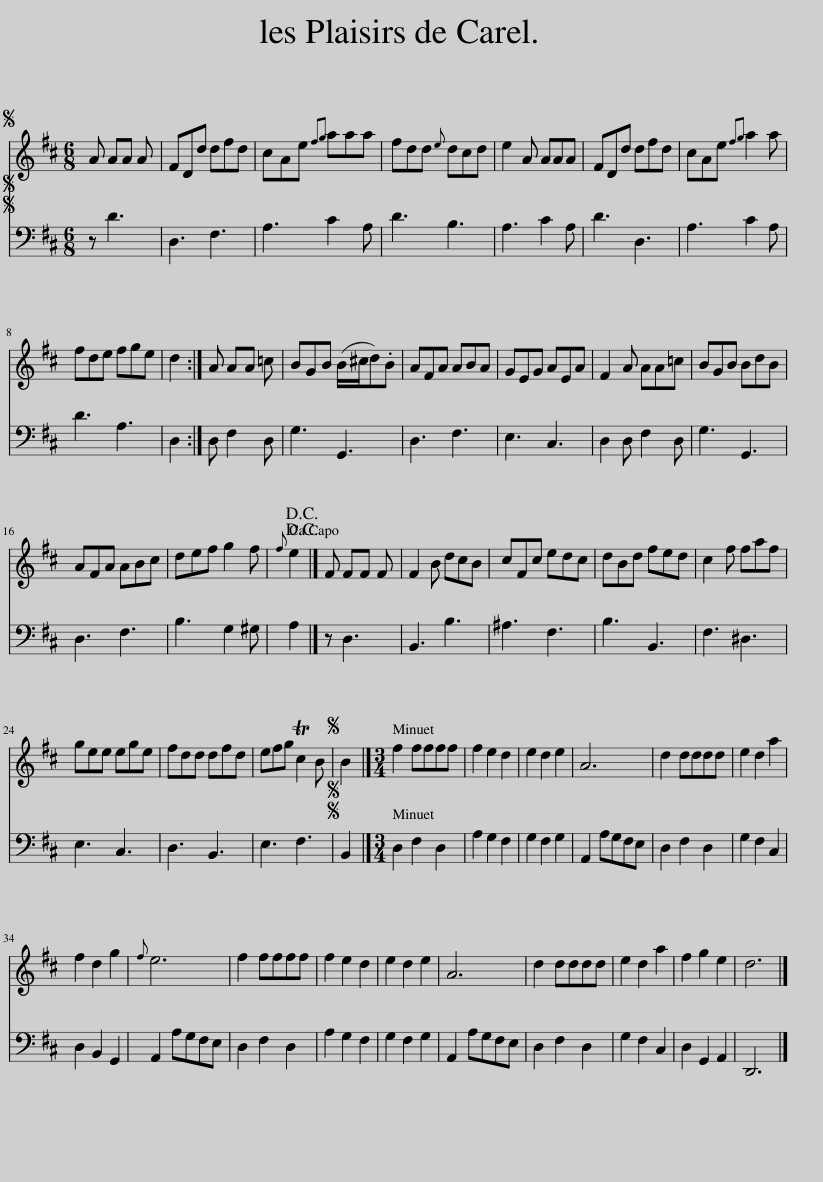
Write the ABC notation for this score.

X:1
%%score 1 2
L:1/8
M:6/8
I:linebreak $
K:D
V:1 treble
V:2 bass
V:1
S A AA A | FDd dfd | cAe{fg} aaa | fdd{e} dcd | e2 A AAA | %5
 FDd dfd | cAe{fg} a2 a |$ fde fge | d2 :| A AA =c | %10
 BGB (B/^c/d).B | AFA ABA | GEG AEA | F2 A AA=c | BGB BdB |$ %15
 AFA ABc | def g2 f |{f} e2 |] F FF F | F2 B dcB | %20
 cFc edc | dBd fed | c2 f faf |$ gee ege | fdd dfd | %25
 efg Tc2 B |S B2 |][M:3/4] f2 ffff | f2 e2 d2 | e2 d2 e2 | %30
 A6 | d2 dddd | e2 d2 a2 |$ f2 d2 g2 |{f} e6 | %35
 f2 ffff | f2 e2 d2 | e2 d2 e2 | A6 | d2 dddd | %40
 e2 d2 a2 | f2 g2 e2 | d6 |] %43
V:2
 z D3 | D,3 F,3 | A,3 C2 A, | D3 B,3 | A,3 C2 A, | %5
 D3 D,3 | A,3 C2 A, |$ D3 A,3 | D,2 :| D, F,2 D, | %10
 G,3 G,,3 | D,3 F,3 | E,3 C,3 | D,2 D, F,2 D, | G,3 G,,3 |$ %15
 D,3 F,3 | B,3 G,2 ^G, | A,2 |] z D,3 | B,,3 B,3 | %20
 ^A,3 F,3 | B,3 B,,3 | F,3 ^D,3 |$ E,3 C,3 | D,3 B,,3 | %25
 E,3 F,3 | B,,2 |][M:3/4] D,2 F,2 D,2 | A,2 G,2 F,2 | G,2 F,2 G,2 | %30
 A,,2 A,G,F,E, | D,2 F,2 D,2 | G,2 F,2 C,2 |$ D,2 B,,2 G,,2 | A,,2 A,G,F,E, | %35
 D,2 F,2 D,2 | A,2 G,2 F,2 | G,2 F,2 G,2 | A,,2 A,G,F,E, | D,2 F,2 D,2 | %40
 G,2 F,2 C,2 | D,2 G,,2 A,,2 | D,,6 |] %43
